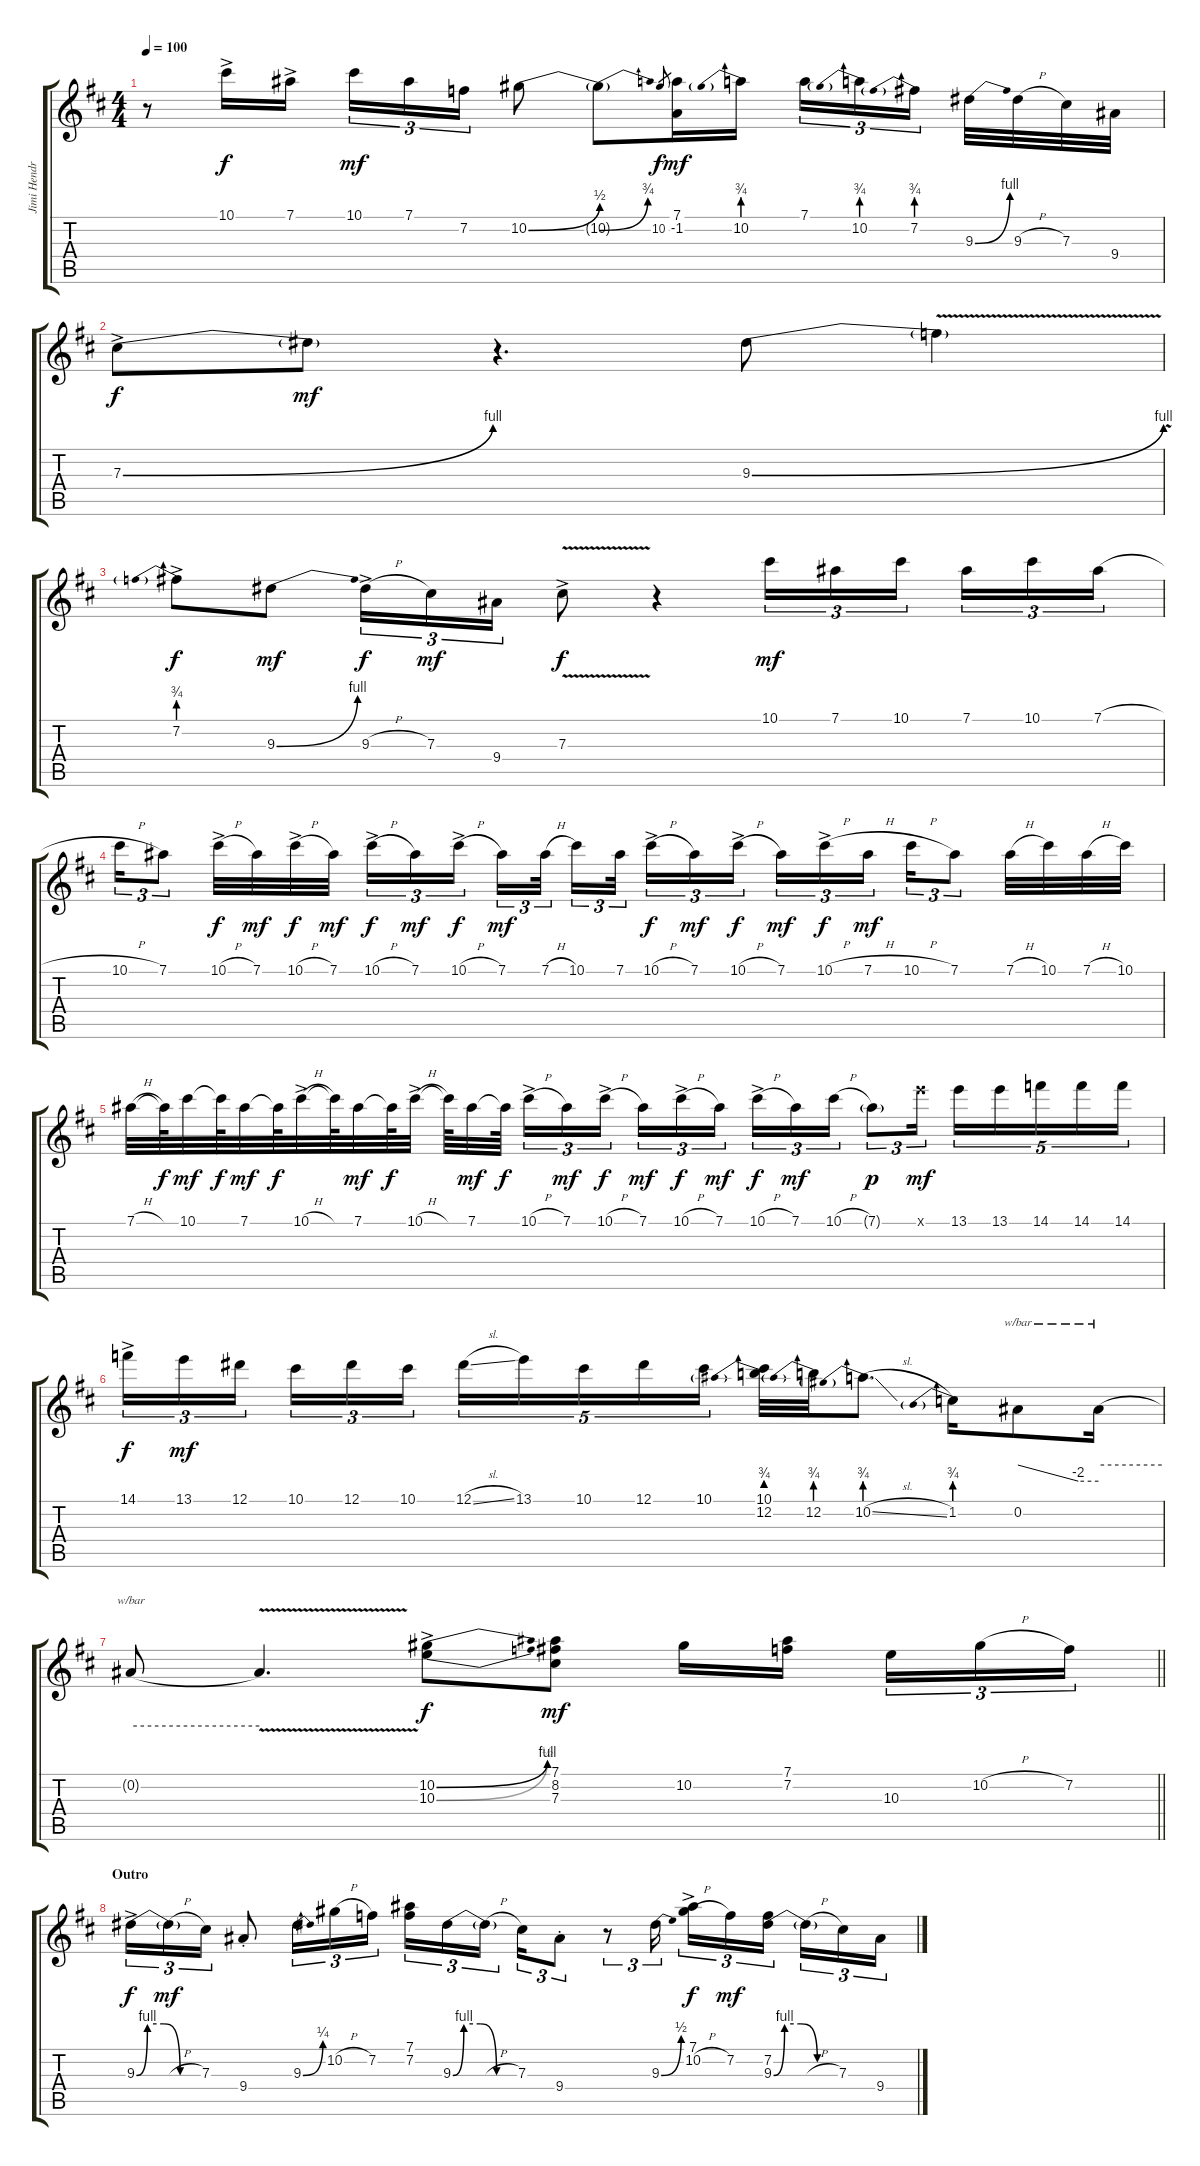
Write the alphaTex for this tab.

\track ("Jimi Hendrix-Distortion Gtr. Tuned Down " "Jimi Hendr") {instrument distortionguitar}
\staff {score tabs}
\tuning (Eb4 Bb3 Gb3 Db3 Ab2 Eb2) {hide}
\ts (4 4)
\tempo 100
\clef g2
\ks d
r.8{dy mf} 10.1{ac}.16{dy f} 7.1{ac}.16 10.1.16{tu (3 2) dy mf} 7.1.16{tu (3 2)} 7.2.16{tu (3 2)} 10.2{be (bend 0 0 60 2)}.8 10.2{be (bend 0 0 60 3) t}.8 10.2.8{gr dy f} (7.1 -1.2).16{dy mf} 10.2{be (prebend 0 3 60 3)}.16 7.1.16{tu (3 2)} 10.2{be (prebend 0 3 60 3)}.16{tu (3 2)} 7.2{be (prebend 0 3 60 3)}.16{tu (3 2) beam splitsecondary} 9.3{be (bend 0 0 60 4)}.32 9.3{h}.32 7.3.32 9.4.32 |
7.3{be (bend 0 0 60 4) ac}.8{dy f} 7.3{t}.8{dy mf} r.4{d} 9.3{be (bend 0 0 60 4)}.8 9.3{v t}.4 |
7.2{be (prebend 0 3 60 3) ac}.8{dy f} 9.3{be (bend 0 0 60 4)}.8{dy mf} 9.3{h ac}.16{tu (3 2) dy f} 7.3.16{tu (3 2) dy mf} 9.4.16{tu (3 2)} 7.3{v ac}.8{dy f} r.4 10.1.16{tu (3 2) dy mf} 7.1.16{tu (3 2)} 10.1.16{tu (3 2) beam splitsecondary} 7.1.16{tu (3 2)} 10.1.16{tu (3 2)} 7.1{h}.16{tu (3 2)} |
10.1{h}.16{tu (3 2)} 7.1.8{tu (3 2)} 10.1{h ac}.32{dy f} 7.1.32{dy mf} 10.1{h ac}.32{dy f} 7.1.32{dy mf} 10.1{h ac}.16{tu (3 2) dy f} 7.1.16{tu (3 2) dy mf} 10.1{h ac}.16{tu (3 2) dy f beam splitsecondary} 7.1.16{tu (3 2) dy mf} 7.1{h}.32{tu (3 2) beam splitsecondary} 10.1.16{tu (3 2)} 7.1.32{tu (3 2)} 10.1{h ac}.16{tu (3 2) dy f} 7.1.16{tu (3 2) dy mf} 10.1{h ac}.16{tu (3 2) dy f beam splitsecondary} 7.1.16{tu (3 2) dy mf} 10.1{h ac}.16{tu (3 2) dy f} 7.1{h}.16{tu (3 2) dy mf} 10.1{h}.16{tu (3 2)} 7.1.8{tu (3 2)} 7.1{h}.32 10.1.32 7.1{h}.32 10.1.32 |
7.1{h}.32 7.1{t}.64{dy f} 10.1.32{dy mf} 10.1{t}.64{dy f} 7.1.32{dy mf} 7.1{t}.64{dy f} 10.1{h ac}.32 10.1{t}.64 7.1.32{dy mf} 7.1{t}.64{dy f} 10.1{h ac}.32 10.1{t}.64 7.1.32{dy mf} 7.1{t}.64{dy f beam splitsecondary} 10.1{h ac}.16{tu (3 2)} 7.1.16{tu (3 2) dy mf} 10.1{h ac}.16{tu (3 2) dy f beam splitsecondary} 7.1.16{tu (3 2) dy mf} 10.1{h ac}.16{tu (3 2) dy f} 7.1.16{tu (3 2) dy mf beam splitsecondary} 10.1{h ac}.16{tu (3 2) dy f} 7.1.16{tu (3 2) dy mf} 10.1{h}.16{tu (3 2)} 7.1{g}.8{tu (3 2) dy p} 13.1{x}.16{tu (3 2) dy mf beam splitsecondary} 13.1.16{tu (5 4)} 13.1.16{tu (5 4)} 14.1.16{tu (5 4)} 14.1.16{tu (5 4)} 14.1.16{tu (5 4)} |
14.1{ac}.16{tu (3 2) dy f} 13.1.16{tu (3 2) dy mf} 12.1.16{tu (3 2) beam splitsecondary} 10.1.16{tu (3 2)} 12.1.16{tu (3 2)} 10.1.16{tu (3 2)} 12.1{sl}.16{tu (5 4)} 13.1.16{tu (5 4)} 10.1.16{tu (5 4)} 12.1.16{tu (5 4)} 10.1.16{tu (5 4)} (10.1 12.2{be (prebend 0 3 60 3)}).32 12.2{be (prebend 0 3 60 3)}.32 10.2{be (prebend 0 3 60 3) sl}.8{d} 1.2{be (prebend 0 3 60 3)}.16 0.2.8{tbe (custom default 0 0 45 -8 60 -8)} 0.2{t}.16{tbe (hold default 0 0 60 0)} |
\barLineRight lightlight
0.2{t}.8{tbe (hold default 0 0 60 0)} 0.2{v t}.4{d} (10.2{be (bend 0 0 60 4) ac} 10.3{be (bend 0 0 60 2) ac}).8{dy f} (7.1 8.2 7.3).8{dy mf} 10.2.16 (7.1 7.2).16{beam splitsecondary} 10.3.16{tu (3 2)} 10.2{h}.16{tu (3 2)} 7.2.16{tu (3 2)} |
\section ("" "Outro")
9.3{be (custom 0 0 10 4 25 4 40 0 60 0) ac}.16{tu (3 2) dy f} 9.3{h t}.16{tu (3 2) dy mf} 7.3.16{tu (3 2)} 9.4{st}.8 9.3{be (bend 0 0 60 1)}.16{tu (3 2)} 10.2{h}.16{tu (3 2)} 7.2.16{tu (3 2) beam splitsecondary} (7.1 7.2).16{tu (3 2)} 9.3{be (custom 0 0 10 4 25 4 40 0 60 0)}.16{tu (3 2)} 9.3{h t}.16{tu (3 2)} 7.3.16{tu (3 2)} 9.4{st}.8{tu (3 2)} r.8{tu (3 2)} 9.3{be (bend 0 0 60 2)}.16{tu (3 2)} (7.1{ac} 10.2{h ac}).16{tu (3 2) dy f} 7.2.16{tu (3 2) dy mf} (7.2 9.3{be (custom 0 0 10 4 25 4 40 0 60 0)}).16{tu (3 2) beam splitsecondary} 9.3{h t}.16{tu (3 2)} 7.3.16{tu (3 2)} 9.4.16{tu (3 2)}
